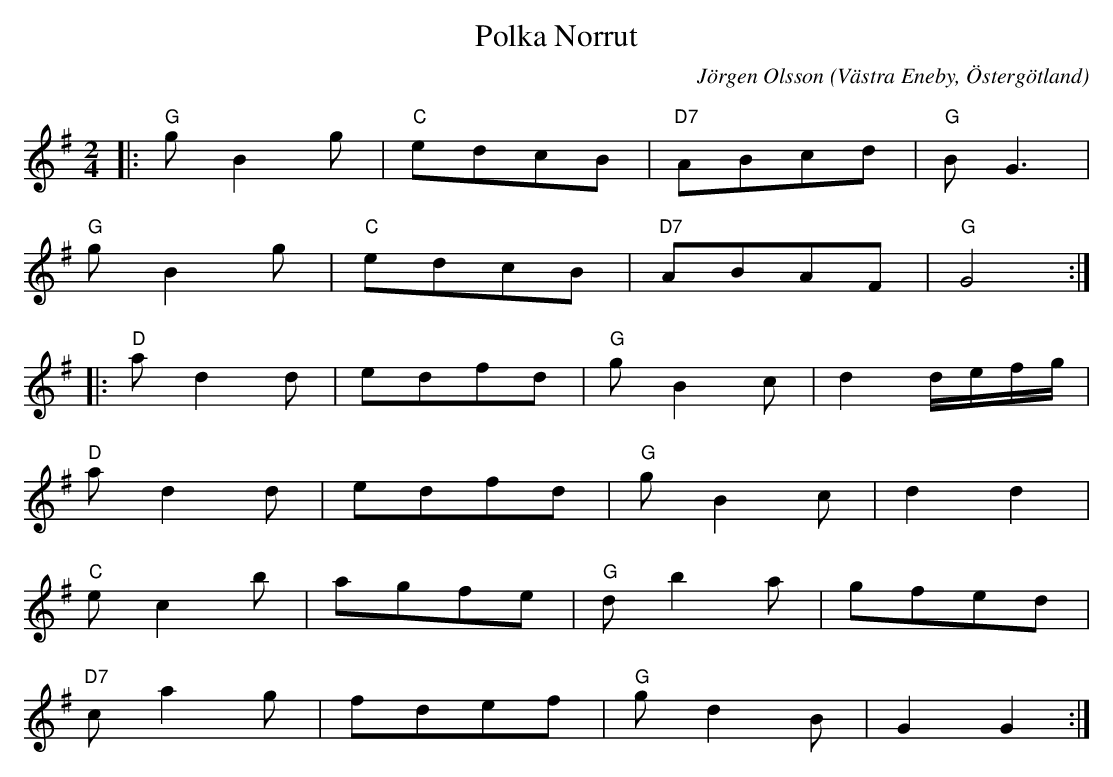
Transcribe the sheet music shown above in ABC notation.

X:1
T:Polka Norrut
C:Jörgen Olsson
O:Västra Eneby, Östergötland
Q:115
M:2/4
L:1/8
K:G
V:1
|:"G" gB2g|"C" edcB|"D7" ABcd|"G" B G3|
  "G" gB2g|"C" edcB|"D7" ABAF|"G" G4 :|
|:"D" ad2d|edfd   |"G" gB2c |d2d/2e/2f/2g/2|
"D" ad2d|edfd   |"G" gB2c |d2d2   |
"C" ec2b |agfe   |"G" db2a |gfed   |
"D7" ca2g |fdef   |"G" gd2B |G2G2   :|]
